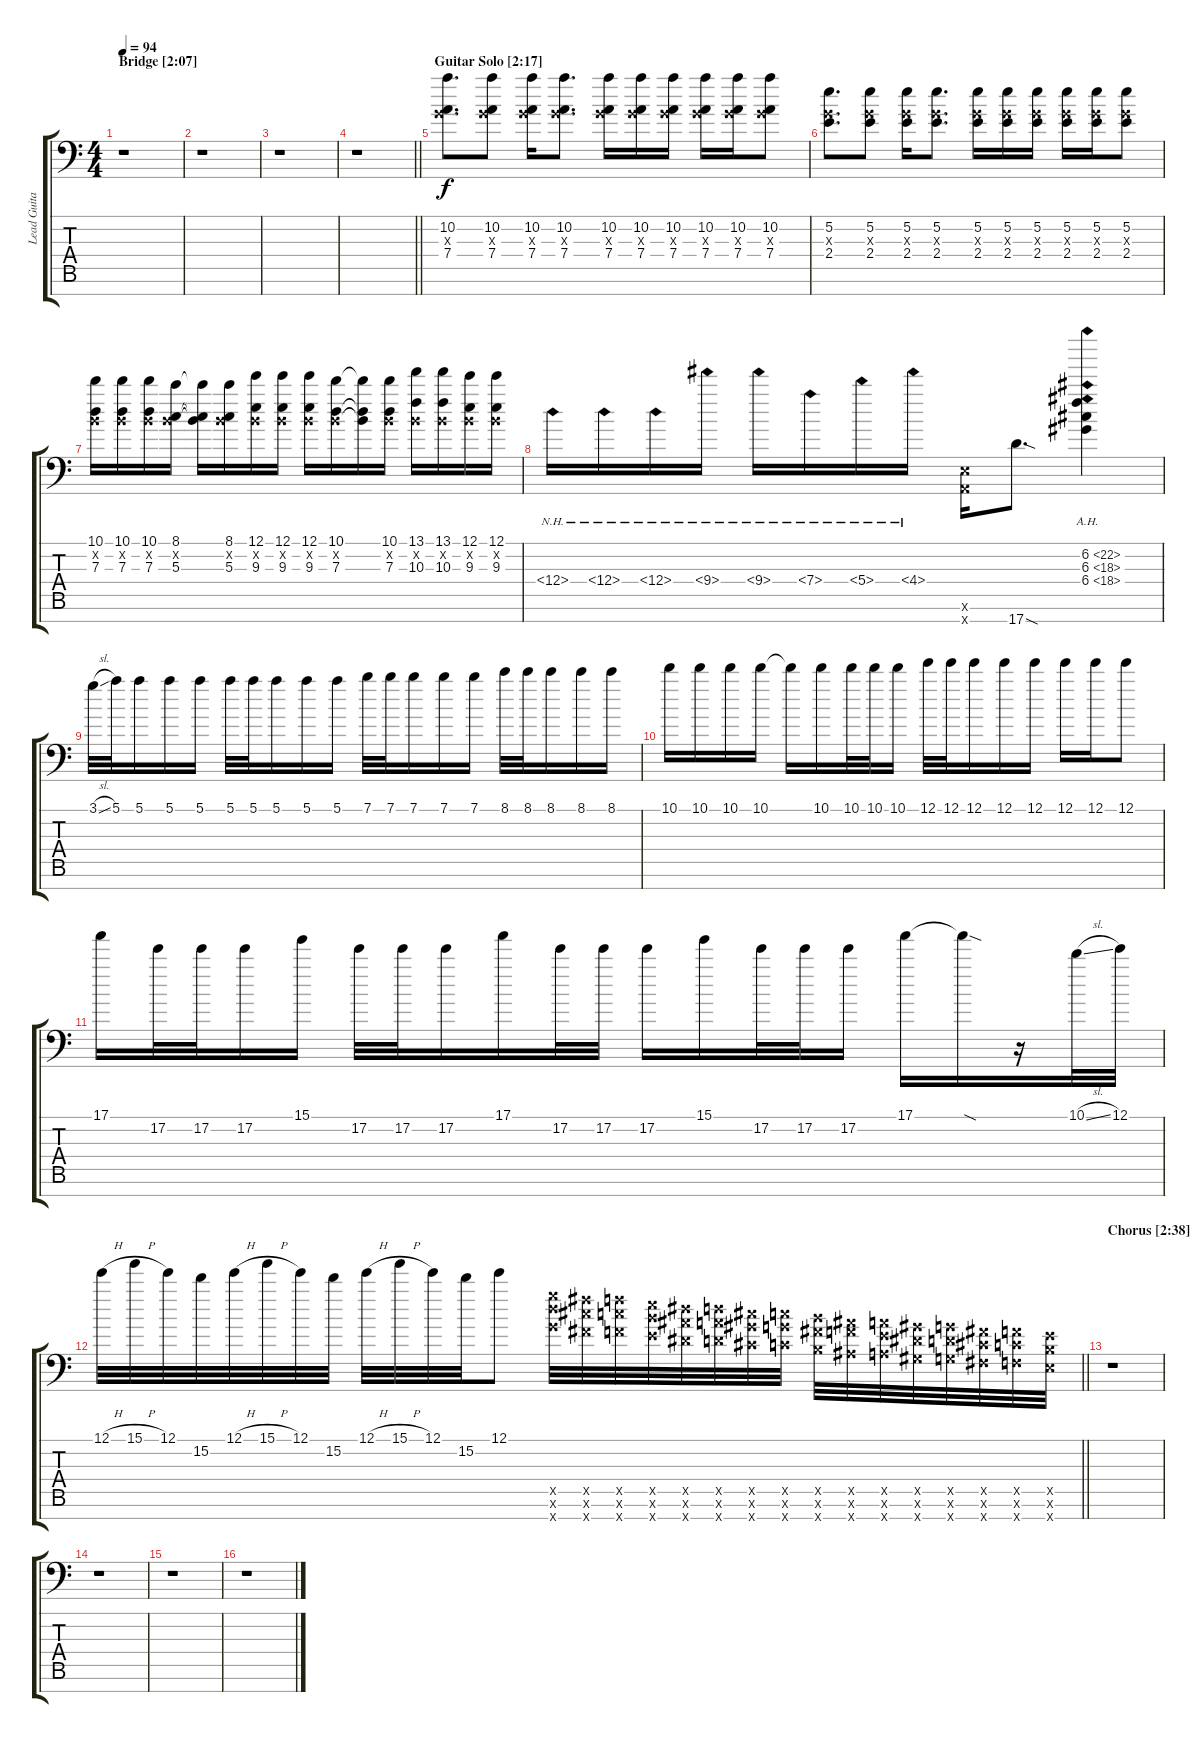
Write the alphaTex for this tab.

\track ("Lead Guitar" "Lead Guita") {instrument distortionguitar}
\staff {score tabs}
\tuning (E4 B3 G3 D3 A2 E2 A1) {hide}
\ts (4 4)
\section ("" "Bridge [2:07]")
\tempo 94
\clef f4
\ks c
r.1{dy f} |
r.1 |
r.1 |
\barLineRight lightlight
r.1 |
\section ("" "Guitar Solo [2:17]")
(10.2 0.3{x} 7.4).8{d} (10.2 0.3{x} 7.4).8 (10.2 0.3{x} 7.4).16 (10.2 0.3{x} 7.4).8{d} (10.2 0.3{x} 7.4).16 (10.2 0.3{x} 7.4).16 (10.2 0.3{x} 7.4).16 (10.2 0.3{x} 7.4).16 (10.2 0.3{x} 7.4).16 (10.2 0.3{x} 7.4).8 |
(5.2 0.3{x} 2.4).8{d} (5.2 0.3{x} 2.4).8 (5.2 0.3{x} 2.4).16 (5.2 0.3{x} 2.4).8{d} (5.2 0.3{x} 2.4).16 (5.2 0.3{x} 2.4).16 (5.2 0.3{x} 2.4).16 (5.2 0.3{x} 2.4).16 (5.2 0.3{x} 2.4).16 (5.2 0.3{x} 2.4).8 |
(10.1 0.2{x} 7.3).16 (10.1 0.2{x} 7.3).16 (10.1 0.2{x} 7.3).16 (8.1 0.2{x} 5.3).16 (8.1{t} 0.2{t} 5.3{t}).16 (8.1 0.2{x} 5.3).16 (12.1 0.2{x} 9.3).16 (12.1 0.2{x} 9.3).16 (12.1 0.2{x} 9.3).16 (10.1 0.2{x} 7.3).16 (10.1{t} 0.2{t} 7.3{t}).16 (10.1 0.2{x} 7.3).16 (13.1 0.2{x} 10.3).16 (13.1 0.2{x} 10.3).16 (12.1 0.2{x} 9.3).16 (12.1 0.2{x} 9.3).16 |
12.4{nh}.16 12.4{nh}.16 12.4{nh}.16 9.4{nh}.16 9.4{nh}.16 7.4{nh}.16 5.4{nh}.16 4.4{nh}.16 (0.6{x} 0.7{x}).16 17.7{sod}.8{d} (6.2{ah 16} 6.3{ah 12} 6.4{ah 12}).4 |
3.1{sl}.32 5.1.32 5.1.16 5.1.16 5.1.16 5.1.32 5.1.32 5.1.16 5.1.16 5.1.16 7.1.32 7.1.32 7.1.16 7.1.16 7.1.16 8.1.32 8.1.32 8.1.16 8.1.16 8.1.16 |
10.1.16 10.1.16 10.1.16 10.1.16 10.1{t}.16 10.1.16 10.1.32 10.1.32 10.1.16 12.1.32 12.1.32 12.1.16 12.1.16 12.1.16 12.1.16 12.1.16 12.1.8 |
17.1.16 17.2.32 17.2.32 17.2.16 15.1.16 17.2.32 17.2.32 17.2.16 17.1.16 17.2.32 17.2.32 17.2.16 15.1.16 17.2.32 17.2.32 17.2.16 17.1.16 17.1{sod t}.16 r.16 10.1{sl}.32 12.1.32 |
\barLineRight lightlight
12.1{h}.32 15.1{h}.32 12.1.32 15.2.32 12.1{h}.32 15.1{h}.32 12.1.32 15.2.32 12.1{h}.32 15.1{h}.32 12.1.32 15.2.32 12.1.8 (22.5{x} 22.6{x} 22.7{x}).32{instrument guitarfretnoise} (21.5{x} 21.6{x} 21.7{x}).32 (20.5{x} 20.6{x} 20.7{x}).32 (19.5{x} 19.6{x} 19.7{x}).32 (18.5{x} 18.6{x} 18.7{x}).32 (17.5{x} 17.6{x} 17.7{x}).32 (16.5{x} 16.6{x} 16.7{x}).32 (15.5{x} 15.6{x} 15.7{x}).32 (14.5{x} 14.6{x} 14.7{x}).32 (13.5{x} 13.6{x} 13.7{x}).32 (12.5{x} 12.6{x} 12.7{x}).32 (11.5{x} 11.6{x} 11.7{x}).32 (10.5{x} 10.6{x} 10.7{x}).32 (9.5{x} 9.6{x} 9.7{x}).32 (8.5{x} 8.6{x} 8.7{x}).32 (7.5{x} 7.6{x} 7.7{x}).32 |
\section ("" "Chorus [2:38]")
r.1 |
r.1 |
r.1 |
r.1
